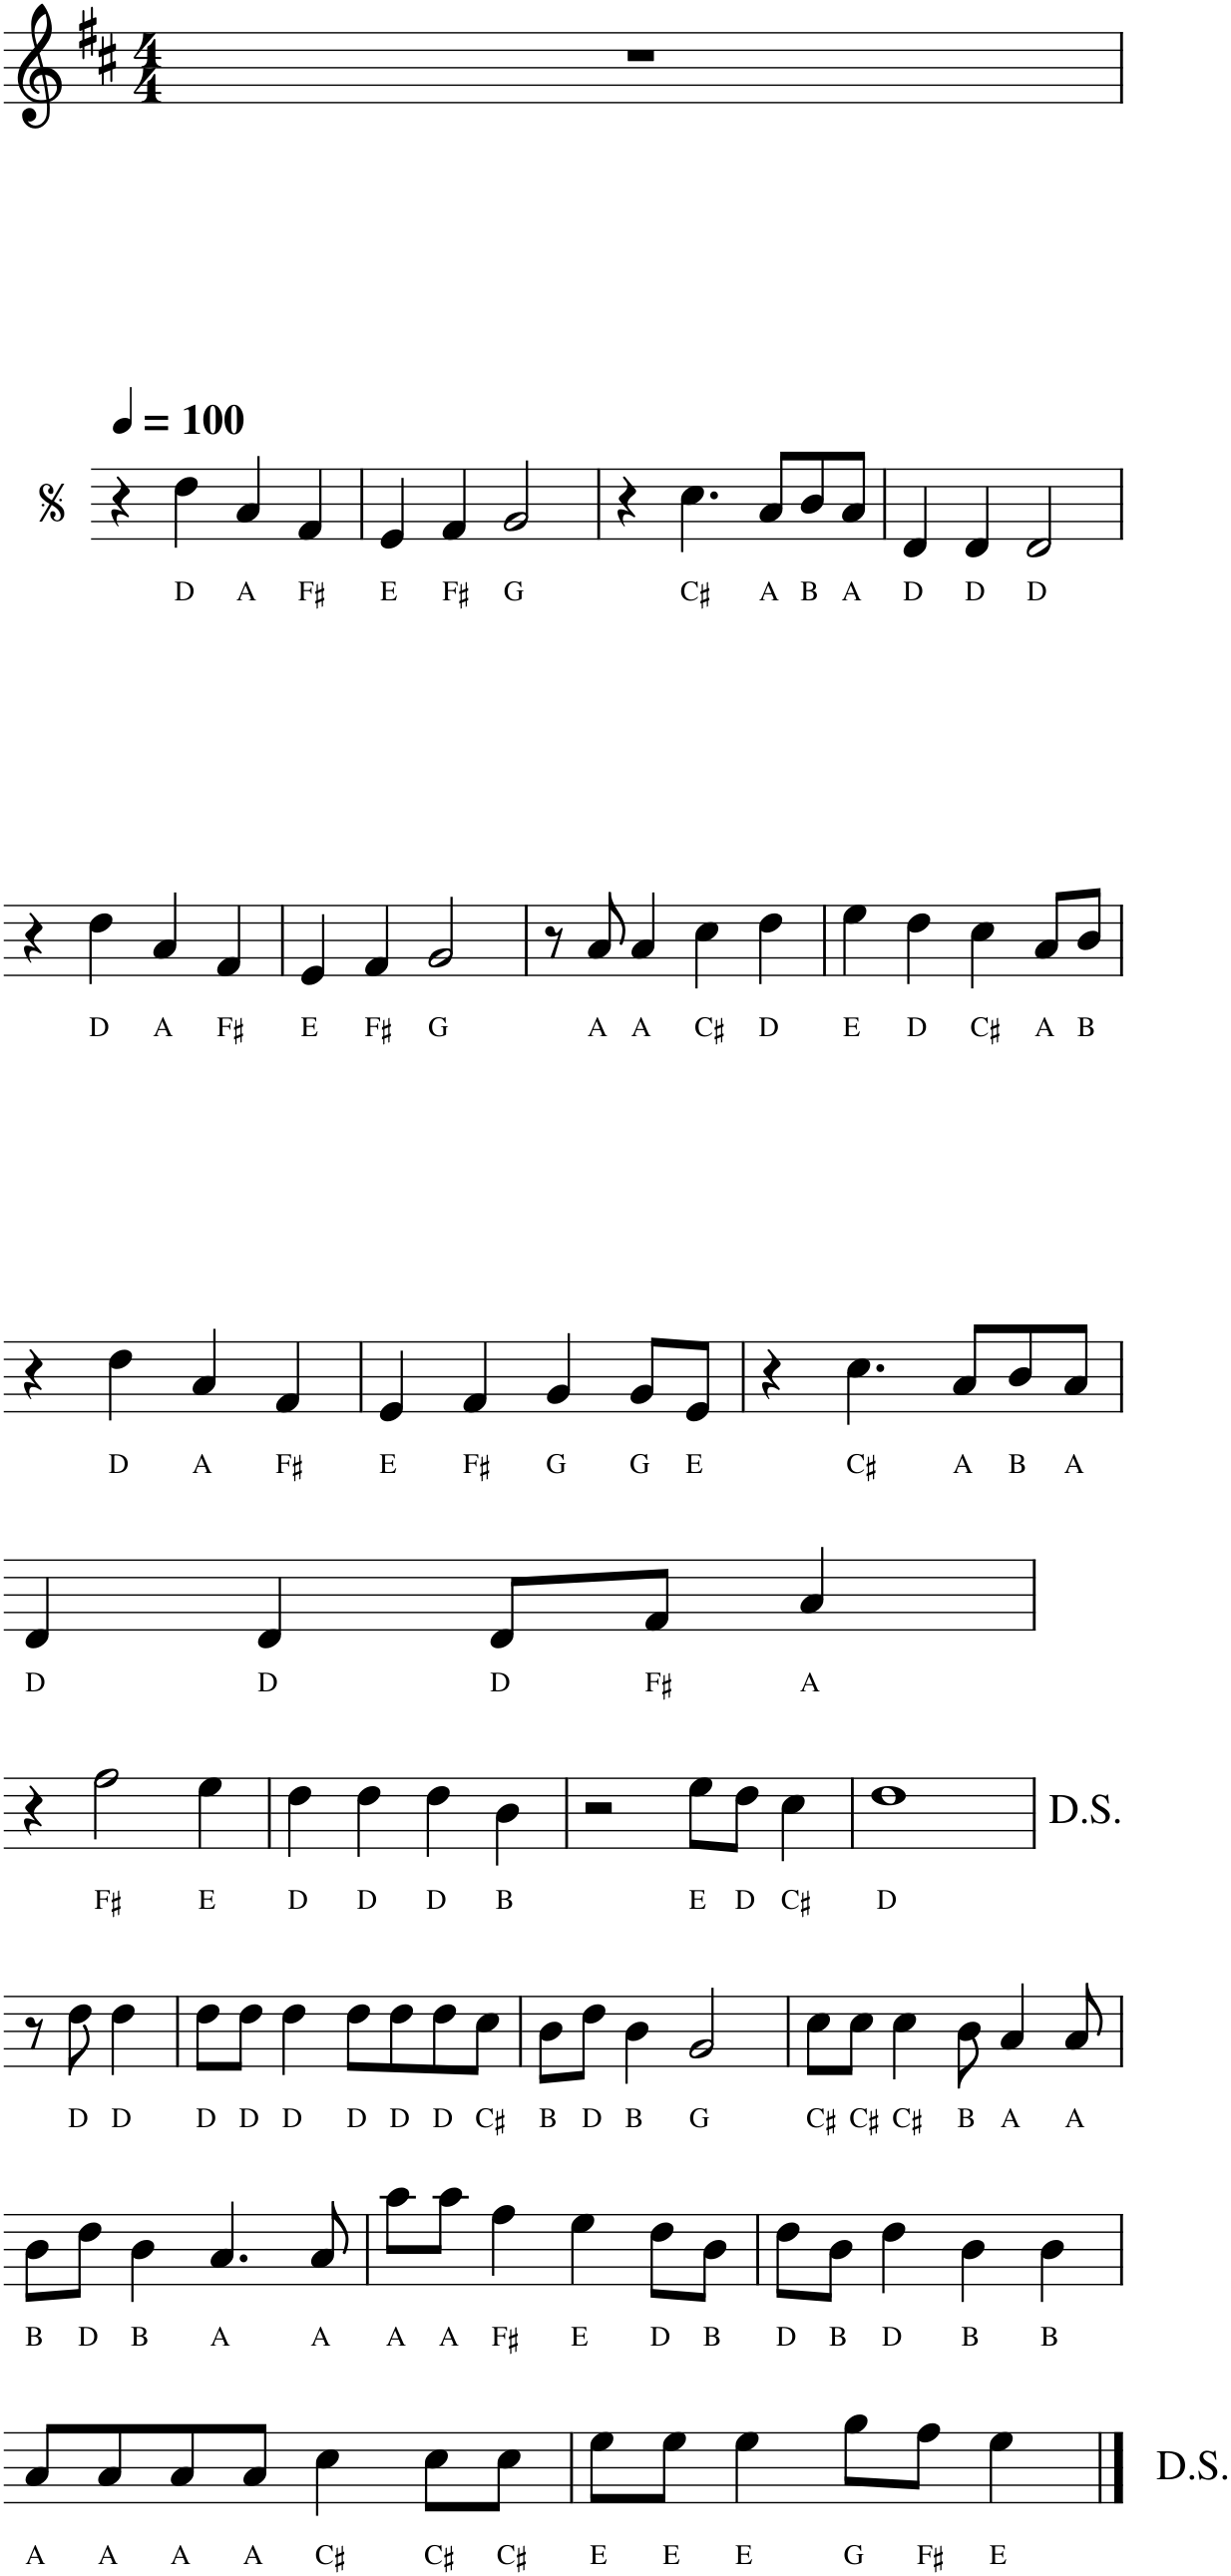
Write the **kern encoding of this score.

**kern
*part1
*staff1
*I"Flute
*I'Fl.
*clefG2
*k[f#c#]
*M4/4
=1
1r
!!LO:LB:g=z
=2
*MM100
4r
!LO:TX:b:t=D
4dd\
!LO:TX:b:t=A
4a/
!LO:TX:b:t=F♯
4f#/
=3
!LO:TX:b:t=E
4e/
!LO:TX:b:t=F♯
4f#/
!LO:TX:b:t=G
2g/
=4
4r
!LO:TX:b:t=C♯
4.cc#\
!LO:TX:b:t=A
8a/L
!LO:TX:b:t=B
8b/
!LO:TX:b:t=A
8a/J
=5
!LO:TX:b:t=D
4d/
!LO:TX:b:t=D
4d/
!LO:TX:b:t=D
2d/
!!LO:LB:g=z
=6
4r
!LO:TX:b:t=D
4dd\
!LO:TX:b:t=A
4a/
!LO:TX:b:t=F♯
4f#/
=7
!LO:TX:b:t=E
4e/
!LO:TX:b:t=F♯
4f#/
!LO:TX:b:t=G
2g/
=8
8r
!LO:TX:b:t=A
8a/
!LO:TX:b:t=A
4a/
!LO:TX:b:t=C♯
4cc#\
!LO:TX:b:t=D
4dd\
=9
!LO:TX:b:t=E
4ee\
!LO:TX:b:t=D
4dd\
!LO:TX:b:t=C♯
4cc#\
!LO:TX:b:t=A
8a/L
!LO:TX:b:t=B
8b/J
!!LO:LB:g=z
=10
4r
!LO:TX:b:t=D
4dd\
!LO:TX:b:t=A
4a/
!LO:TX:b:t=F♯
4f#/
=11
!LO:TX:b:t=E
4e/
!LO:TX:b:t=F♯
4f#/
!LO:TX:b:t=G
4g/
!LO:TX:b:t=G
8g/L
!LO:TX:b:t=E
8e/J
=12
4r
!LO:TX:b:t=C♯
4.cc#\
!LO:TX:b:t=A
8a/L
!LO:TX:b:t=B
8b/
!LO:TX:b:t=A
8a/J
!!LO:LB:g=z
=13
!LO:TX:b:t=D
4d/
!LO:TX:b:t=D
4d/
!LO:TX:b:t=D
8d/L
!LO:TX:b:t=F♯
8f#/J
!LO:TX:b:t=A
4a/
!!LO:LB:g=z
=14
4r
!LO:TX:b:t=F♯
2ff#\
!LO:TX:b:t=E
4ee\
=15
!LO:TX:b:t=D
4dd\
!LO:TX:b:t=D
4dd\
!LO:TX:b:t=D
4dd\
!LO:TX:b:t=B
4b\
=16
2r
!LO:TX:b:t=E
8ee\L
!LO:TX:b:t=D
8dd\J
!LO:TX:b:t=C♯
4cc#\
=17
!LO:TX:b:t=D
1dd
!!LO:LB:g=z
=18
8r
!LO:TX:b:t=D
8dd\
!LO:TX:b:t=D
4dd\
=19
!LO:TX:b:t=D
8dd\L
!LO:TX:b:t=D
8dd\J
!LO:TX:b:t=D
4dd\
!LO:TX:b:t=D
8dd\L
!LO:TX:b:t=D
8dd\
!LO:TX:b:t=D
8dd\
!LO:TX:b:t=C♯
8cc#\J
=20
!LO:TX:b:t=B
8b\L
!LO:TX:b:t=D
8dd\J
!LO:TX:b:t=B
4b\
!LO:TX:b:t=G
2g/
=21
!LO:TX:b:t=C♯
8cc#\L
!LO:TX:b:t=C♯
8cc#\J
!LO:TX:b:t=C♯
4cc#\
!LO:TX:b:t=B
8b\
!LO:TX:b:t=A
4a/
!LO:TX:b:t=A
8a/
!!LO:LB:g=z
=22
!LO:TX:b:t=B
8b\L
!LO:TX:b:t=D
8dd\J
!LO:TX:b:t=B
4b\
!LO:TX:b:t=A
4.a/
!LO:TX:b:t=A
8a/
=23
!LO:TX:b:t=A
8aa\L
!LO:TX:b:t=A
8aa\J
!LO:TX:b:t=F♯
4ff#\
!LO:TX:b:t=E
4ee\
!LO:TX:b:t=D
8dd\L
!LO:TX:b:t=B
8b\J
=24
!LO:TX:b:t=D
8dd\L
!LO:TX:b:t=B
8b\J
!LO:TX:b:t=D
4dd\
!LO:TX:b:t=B
4b\
!LO:TX:b:t=B
4b\
!!LO:LB:g=z
=25
!LO:TX:b:t=A
8a/L
!LO:TX:b:t=A
8a/
!LO:TX:b:t=A
8a/
!LO:TX:b:t=A
8a/J
!LO:TX:b:t=C♯
4cc#\
!LO:TX:b:t=C♯
8cc#\L
!LO:TX:b:t=C♯
8cc#\J
=26
!LO:TX:b:t=E
8ee\L
!LO:TX:b:t=E
8ee\J
!LO:TX:b:t=E
4ee\
!LO:TX:b:t=G
8gg\L
!LO:TX:b:t=F♯
8ff#\J
!LO:TX:b:t=E
4ee\
==
*-
